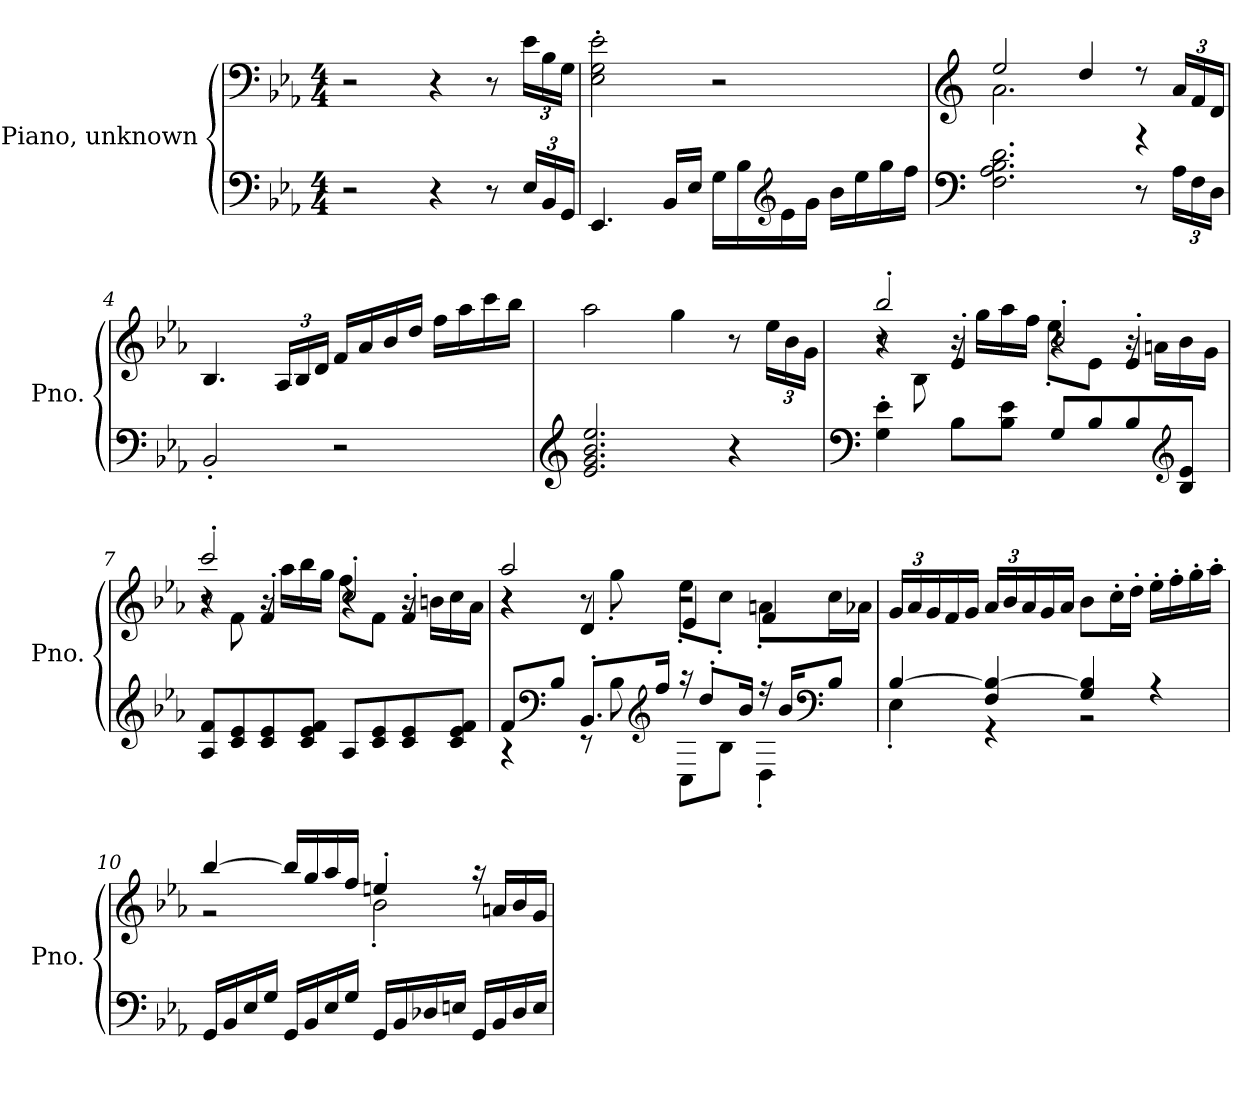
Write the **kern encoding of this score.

**kern	**kern
*part1	*part1
*staff2	*staff1
*I"Piano, unknown	*
*I'Pno.	*
*clefF4	*clefF4
*k[b-e-a-]	*k[b-e-a-]
*M4/4	*M4/4
*MM120	*MM120
=1	=1
2r	2r
4r	4r
8r	8r
*Xbrackettup	*Xbrackettup
24E-/LL	24e-\LL
24BB-/	24B-\
24GG/JJ	24G\JJ
=2	=2
4.EE-/	2E-\' 2G\' 2e-\'
16BB-/LL	.
16E-/JJ	.
16G\LL	2r
16B-\	.
*clefG2	*
16e-\	.
16g\JJ	.
16b-\LL	.
16ee-\	.
16gg\	.
16ff\JJ	.
=3	=3
*clefF4	*clefG2
*	*^
2.F\ 2.A-\ 2.B-\ 2.d\	2ee-/	2.a-\
.	4dd/	.
8r	8r	4r
24A-\LL	24a-/LL	.
24F\	24f/	.
24D\JJ	24d/JJ	.
*	*v	*v
=4	=4
2BB-'/	4.B-/
.	24A-/LL
.	24B-/
.	24d/JJ
2r	16f/LL
.	16a-/
.	16b-/
.	16dd/JJ
.	16ff\LL
.	16aa-\
.	16ccc\
.	16bb-\JJ
!!LO:LB:g=z
=5	=5
*clefG2	*
2.e-/ 2.g/ 2.b-/ 2.ee-/	2aa-\
.	4gg\
4r	8r
.	24ee-\LL
.	24b-\
.	24g\JJ
=6	=6
*clefF4	*
*	*^
*	*	*^
4G\' 4e-\'	2bb-'/	8r	4r
.	.	8B-\	.
8B-\L	.	16r	4e-'/
.	.	16gg\LL	.
8B-\ 8e-\J	.	16aa-\	.
.	.	16ff\JJ	.
8G/L	2b-'/	8ee-'\L	4r
8B-/	.	8e-\J	.
8B-/	.	16r	4e-'/
.	.	16an\LL	.
*clefG2	*	*	*
8B-/ 8e-/J	.	16b-\	.
.	.	16g\JJ	.
=7	=7	=7	=7
8A-/ 8f/L	2ccc'/	8r	4r
8c/ 8e-/	.	8f\	.
8c/ 8e-/	.	16r	4f'/
.	.	16aa-\LL	.
8c/ 8e-/ 8f/J	.	16bb-\	.
.	.	16gg\JJ	.
8A-/L	2cc'/	8ff\L	4r
8c/ 8e-/	.	8f\J	.
8c/ 8e-/	.	16r	4f'/
.	.	16bn\LL	.
8c/ 8e-/ 8f/J	.	16cc\	.
.	.	16a-\JJ	.
!!LO:LB:g=z	!!	!!
=8	=8	=8	=8
*^	*	*	*
8f/L	4r	2aa-/	4r	4r
*clefF4	*	*	*	*
8B-/J	.	.	.	.
8.BB-'/L	8r	.	8r	4d/
.	8B-\	.	8gg'\	.
*clefG2	*	*	*	*
16ff/Jk	.	.	.	.
16r	8C\L	2r	8ee-'\L	4e-/
8dd'/L	.	.	.	.
.	8B-\J	.	8cc'\J	.
16b-/Jk	.	.	.	.
16r	4D'\	.	8an'\L	4f/
16b-/KL	.	.	.	.
*clefF4	*	*	*	*
8B-/J	.	.	16cc\L	.
.	.	.	16a-X\JJ	.
*	*	*v	*v	*v
=9	=9	=9
[4B-/	4E-'\	24g/LL
.	.	24a-/
.	.	24g/
.	.	16f/
.	.	16g/JJ
4F/ 4B-/_	4r	24a-/LL
.	.	24b-/
.	.	24a-/
.	.	16g/
.	.	16a-/JJ
4G/ 4B-/]	2r	8b-\L
.	.	16cc'\L
.	.	16dd'\JJ
4r	.	16ee-'\LL
.	.	16ff'\
.	.	16gg'\
.	.	16aa-'\JJ
*v	*v	*
!!LO:LB:g=z
=10	=10
*	*^
16GG/LL	[4bb-/	2r
16BB-/	.	.
16E-/	.	.
16G/JJ	.	.
16GG/LL	16bb-/LL]	.
16BB-/	16gg/	.
16E-/	16aa-/	.
16G/JJ	16ff/JJ	.
16GG/LL	4een'/	2b-'\
16BB-/	.	.
16D-X/	.	.
16En/JJ	.	.
16GG/LL	16r	.
16BB-/	16an/LL	.
16D-/	16b-/	.
16E/JJ	16g/JJ	.
*	*v	*v
=	=
*-	*-
